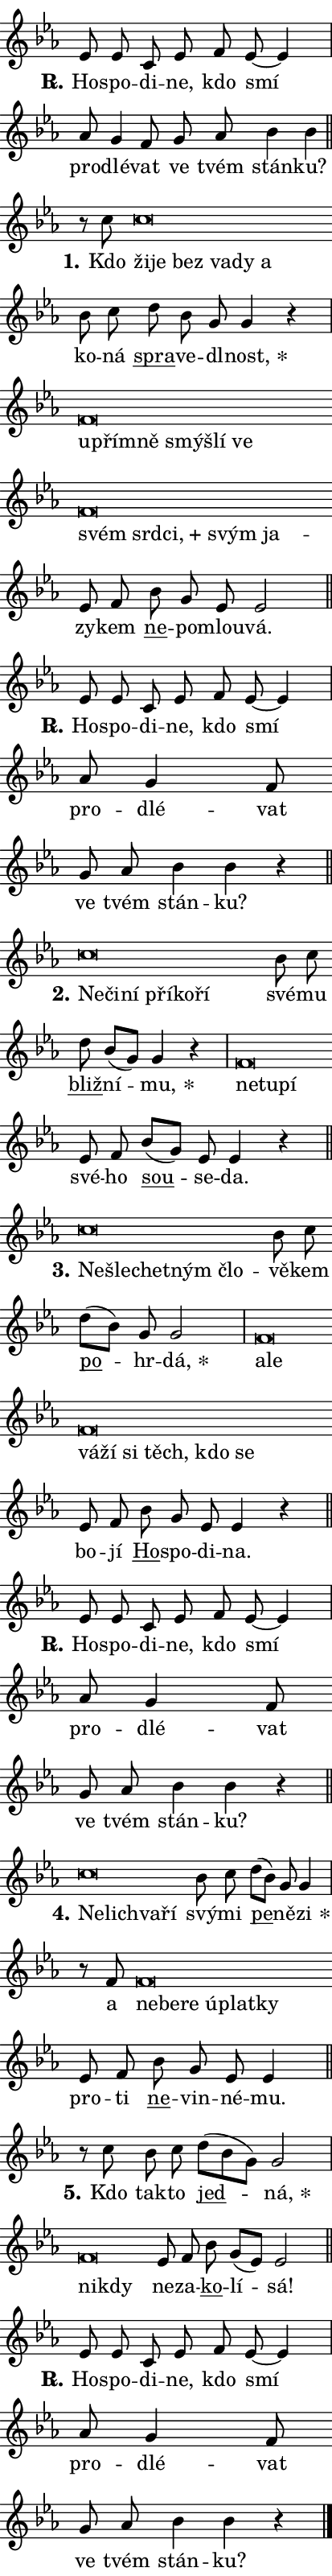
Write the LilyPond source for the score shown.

\version "2.22.1"
\header { tagline = "" }
\paper {
  indent = 0\cm
  top-margin = 0\cm
  right-margin = 0\cm
  bottom-margin = 0\cm
  left-margin = 0\cm
  paper-width = 7\cm
  page-breaking = #ly:one-page-breaking
  system-system-spacing.basic-distance = #11
  score-system-spacing.basic-distance = #11
  ragged-last = ##f
}


%% Author: Thomas Morley
%% https://lists.gnu.org/archive/html/lilypond-user/2020-05/msg00002.html
#(define (line-position grob)
"Returns position of @var[grob} in current system:
   @code{'start}, if at first time-step
   @code{'end}, if at last time-step
   @code{'middle} otherwise
"
  (let* ((col (ly:item-get-column grob))
         (ln (ly:grob-object col 'left-neighbor))
         (rn (ly:grob-object col 'right-neighbor))
         (col-to-check-left (if (ly:grob? ln) ln col))
         (col-to-check-right (if (ly:grob? rn) rn col))
         (break-dir-left
           (and
             (ly:grob-property col-to-check-left 'non-musical #f)
             (ly:item-break-dir col-to-check-left)))
         (break-dir-right
           (and
             (ly:grob-property col-to-check-right 'non-musical #f)
             (ly:item-break-dir col-to-check-right))))
        (cond ((eqv? 1 break-dir-left) 'start)
              ((eqv? -1 break-dir-right) 'end)
              (else 'middle))))

#(define (tranparent-at-line-position vctor)
  (lambda (grob)
  "Relying on @code{line-position} select the relevant enry from @var{vctor}.
Used to determine transparency,"
    (case (line-position grob)
      ((end) (not (vector-ref vctor 0)))
      ((middle) (not (vector-ref vctor 1)))
      ((start) (not (vector-ref vctor 2))))))

noteHeadBreakVisibility =
#(define-music-function (break-visibility)(vector?)
"Makes @code{NoteHead}s transparent relying on @var{break-visibility}"
#{
  \override NoteHead.transparent =
    #(tranparent-at-line-position break-visibility)
#})

#(define delete-ledgers-for-transparent-note-heads
  (lambda (grob)
    "Reads whether a @code{NoteHead} is transparent.
If so this @code{NoteHead} is removed from @code{'note-heads} from
@var{grob}, which is supposed to be @code{LedgerLineSpanner}.
As a result ledgers are not printed for this @code{NoteHead}"
    (let* ((nhds-array (ly:grob-object grob 'note-heads))
           (nhds-list
             (if (ly:grob-array? nhds-array)
                 (ly:grob-array->list nhds-array)
                 '()))
           ;; Relies on the transparent-property being done before
           ;; Staff.LedgerLineSpanner.after-line-breaking is executed.
           ;; This is fragile ...
           (to-keep
             (remove
               (lambda (nhd)
                 (ly:grob-property nhd 'transparent #f))
               nhds-list)))
      ;; TODO find a better method to iterate over grob-arrays, similiar
      ;; to filter/remove etc for lists
      ;; For now rebuilt from scratch
      (set! (ly:grob-object grob 'note-heads)  '())
      (for-each
        (lambda (nhd)
          (ly:pointer-group-interface::add-grob grob 'note-heads nhd))
        to-keep))))

hideNotes = {
  \noteHeadBreakVisibility #begin-of-line-visible
}
unHideNotes = {
  \noteHeadBreakVisibility #all-visible
}

% work-around for resetting accidentals
% https://lilypond.org/doc/v2.23/Documentation/notation/displaying-rhythms#unmetered-music
cadenzaMeasure = {
  \cadenzaOff
  \partial 1024 s1024
  \cadenzaOn
}

#(define-markup-command (accent layout props text) (markup?)
  "Underline accented syllable"
  (interpret-markup layout props
    #{\markup \override #'(offset . 4.3) \underline { #text }#}))

responsum = \markup \concat {
  "R" \hspace #-1.05 \path #0.1 #'((moveto 0 0.07) (lineto 0.9 0.8)) \hspace #0.05 "."
}

\layout {
    \context {
        \Staff
        \remove "Time_signature_engraver"
        \override LedgerLineSpanner.after-line-breaking = #delete-ledgers-for-transparent-note-heads
    }
    \context {
        \Voice {
            \override NoteHead.output-attributes = #'((class . "notehead"))
            \override Hairpin.height = #0.55
        }
    }
    \context {
        \Lyrics {
            \override StanzaNumber.output-attributes = #'((class . "stanzanumber"))
            \override LyricSpace.minimum-distance = #0.9
            \override LyricText.font-name = #"TeX Gyre Schola"
            \override LyricText.font-size = 1
            \override StanzaNumber.font-name = #"TeX Gyre Schola Bold"
            \override StanzaNumber.font-size = 1
        }
    }
}

% magnetic-lyrics.ily
%
%   written by
%     Jean Abou Samra <jean@abou-samra.fr>
%     Werner Lemberg <wl@gnu.org>
%
%   adapted by
%     Jiri Hon <jiri.hon@gmail.com>
%
% Version 2022-Apr-15

% https://www.mail-archive.com/lilypond-user@gnu.org/msg149350.html

#(define (Left_hyphen_pointer_engraver context)
   "Collect syllable-hyphen-syllable occurrences in lyrics and store
them in properties.  This engraver only looks to the left.  For
example, if the lyrics input is @code{foo -- bar}, it does the
following.

@itemize @bullet
@item
Set the @code{text} property of the @code{LyricHyphen} grob between
@q{foo} and @q{bar} to @code{foo}.

@item
Set the @code{left-hyphen} property of the @code{LyricText} grob with
text @q{foo} to the @code{LyricHyphen} grob between @q{foo} and
@q{bar}.
@end itemize

Use this auxiliary engraver in combination with the
@code{lyric-@/text::@/apply-@/magnetic-@/offset!} hook."
   (let ((hyphen #f)
         (text #f))
     (make-engraver
      (acknowledgers
       ((lyric-syllable-interface engraver grob source-engraver)
        (set! text grob)))
      (end-acknowledgers
       ((lyric-hyphen-interface engraver grob source-engraver)
        ;(when (not (grob::has-interface grob 'lyric-space-interface))
          (set! hyphen grob)));)
      ((stop-translation-timestep engraver)
       (when (and text hyphen)
         (ly:grob-set-object! text 'left-hyphen hyphen))
       (set! text #f)
       (set! hyphen #f)))))

#(define (lyric-text::apply-magnetic-offset! grob)
   "If the space between two syllables is less than the value in
property @code{LyricText@/.details@/.squash-threshold}, move the right
syllable to the left so that it gets concatenated with the left
syllable.

Use this function as a hook for
@code{LyricText@/.after-@/line-@/breaking} if the
@code{Left_@/hyphen_@/pointer_@/engraver} is active."
   (let ((hyphen (ly:grob-object grob 'left-hyphen #f)))
     (when hyphen
       (let ((left-text (ly:spanner-bound hyphen LEFT)))
         (when (grob::has-interface left-text 'lyric-syllable-interface)
           (let* ((common (ly:grob-common-refpoint grob left-text X))
                  (this-x-ext (ly:grob-extent grob common X))
                  (left-x-ext
                   (begin
                     ;; Trigger magnetism for left-text.
                     (ly:grob-property left-text 'after-line-breaking)
                     (ly:grob-extent left-text common X)))
                  ;; `delta` is the gap width between two syllables.
                  (delta (- (interval-start this-x-ext)
                            (interval-end left-x-ext)))
                  (details (ly:grob-property grob 'details))
                  (threshold (assoc-get 'squash-threshold details 0.2)))
             (when (< delta threshold)
               (let* (;; We have to manipulate the input text so that
                      ;; ligatures crossing syllable boundaries are not
                      ;; disabled.  For languages based on the Latin
                      ;; script this is essentially a beautification.
                      ;; However, for non-Western scripts it can be a
                      ;; necessity.
                      (lt (ly:grob-property left-text 'text))
                      (rt (ly:grob-property grob 'text))
                      (is-space (grob::has-interface hyphen 'lyric-space-interface))
                      (space (if is-space " " ""))
                      (space-markup (grob-interpret-markup grob " "))
                      (space-size (interval-length (ly:stencil-extent space-markup X)))
                      (extra-delta (if is-space space-size 0))
                      ;; Append new syllable.
                      (ltrt-space (if (and (string? lt) (string? rt))
                                (string-append lt space rt)
                                (make-concat-markup (list lt space rt))))
                      ;; Right-align `ltrt` to the right side.
                      (ltrt-space-markup (grob-interpret-markup
                               grob
                               (make-translate-markup
                                (cons (interval-length this-x-ext) 0)
                                (make-right-align-markup ltrt-space)))))
                 (begin
                   ;; Don't print `left-text`.
                   (ly:grob-set-property! left-text 'stencil #f)
                   ;; Set text and stencil (which holds all collected
                   ;; syllables so far) and shift it to the left.
                   (ly:grob-set-property! grob 'text ltrt-space)
                   (ly:grob-set-property! grob 'stencil ltrt-space-markup)
                   (ly:grob-translate-axis! grob (- (- delta extra-delta)) X))))))))))


#(define (lyric-hyphen::displace-bounds-first grob)
   ;; Make very sure this callback isn't triggered too early.
   (let ((left (ly:spanner-bound grob LEFT))
         (right (ly:spanner-bound grob RIGHT)))
     (ly:grob-property left 'after-line-breaking)
     (ly:grob-property right 'after-line-breaking)
     (ly:lyric-hyphen::print grob)))

squashThreshold = #0.4

\layout {
  \context {
    \Lyrics
    \consists #Left_hyphen_pointer_engraver
    \override LyricText.after-line-breaking =
      #lyric-text::apply-magnetic-offset!
    \override LyricHyphen.stencil = #lyric-hyphen::displace-bounds-first
    \override LyricText.details.squash-threshold = \squashThreshold
    \override LyricHyphen.minimum-distance = 0
    \override LyricHyphen.minimum-length = \squashThreshold
  }
}

squash = \override LyricText.details.squash-threshold = 9999
unSquash = \override LyricText.details.squash-threshold = \squashThreshold

left = \override LyricText.self-alignment-X = #LEFT
unLeft = \revert LyricText.self-alignment-X

starOffset = #(lambda (grob) 
                (let ((x_offset (ly:self-alignment-interface::aligned-on-x-parent grob)))
                  (if (= x_offset 0) 0 (+ x_offset 1.2))))

star = #(define-music-function (syllable)(string?)
"Append star separator at the end of a syllable"
#{
  \once \override LyricText.X-offset = #starOffset
  \lyricmode { \markup {
    #syllable
    \override #'((font-name . "TeX Gyre Schola Bold")) \hspace #0.2 \lower #0.65 \larger "*"
  } }
#})

starAccent = #(define-music-function (syllable)(string?)
"Append star separator at the end of a syllable and make accent"
#{
  \once \override LyricText.X-offset = #starOffset
  \lyricmode { \markup {
    \accent #syllable
    \override #'((font-name . "TeX Gyre Schola Bold")) \hspace #0.2 \lower #0.65 \larger "*"
  } }
#})

breath = #(define-music-function (syllable)(string?)
"Append breathing indicator at the end of a syllable"
#{
  \lyricmode { \markup { #syllable "+" } }
#})

optionalBreath = #(define-music-function (syllable)(string?)
"Append optional breathing indicator at the end of a syllable"
#{
  \lyricmode { \markup { #syllable "(+)" } }
#})


\score {
    <<
        \new Voice = "melody" { \cadenzaOn \key es \major \relative { es'8 es c es f es~ es4 \cadenzaMeasure \bar "|" as8 g4 f8 g as bes4 bes \cadenzaMeasure \bar "||" \break }
\relative { r8 c''8 c\breve*1/16 \hideNotes \breve*1/16 \bar "" \breve*1/16 \bar "" \breve*1/16 \bar "" \breve*1/16 \breve*1/16 \bar "" \unHideNotes bes8 c \bar "" d bes g g4 r \cadenzaMeasure \bar "|" f\breve*1/16 \hideNotes \breve*1/16 \bar "" \breve*1/16 \bar "" \breve*1/16 \bar "" \breve*1/16 \bar "" \breve*1/16 \bar "" \breve*1/16 \bar "" \breve*1/16 \bar "" \breve*1/16 \bar "" \breve*1/16 \breve*1/16 \bar "" \unHideNotes es8 f \bar "" bes g es es2 \cadenzaMeasure \bar "||" \break }
\relative { es'8 es c es \bar "" f es~ es4 \cadenzaMeasure \bar "|" as8 g4 f8 \bar "" g as bes4 bes r \cadenzaMeasure \bar "||" \break }
\relative { c''\breve*1/16 \hideNotes \breve*1/16 \bar "" \breve*1/16 \bar "" \breve*1/16 \bar "" \breve*1/16 \breve*1/16 \bar "" \unHideNotes bes8 c \bar "" d bes[( g)] g4 r \cadenzaMeasure \bar "|" f\breve*1/16 \hideNotes \breve*1/16 \breve*1/16 \bar "" \unHideNotes es8 f \bar "" bes[( g)] es es4 r \cadenzaMeasure \bar "||" \break }
\relative { c''\breve*1/16 \hideNotes \breve*1/16 \bar "" \breve*1/16 \bar "" \breve*1/16 \breve*1/16 \bar "" \unHideNotes bes8 c \bar "" d[( bes)] g g2 \cadenzaMeasure \bar "|" f\breve*1/16 \hideNotes \breve*1/16 \bar "" \breve*1/16 \bar "" \breve*1/16 \bar "" \breve*1/16 \bar "" \breve*1/16 \bar "" \breve*1/16 \breve*1/16 \bar "" \unHideNotes es8 f \bar "" bes g es es4 r \cadenzaMeasure \bar "||" \break }
\relative { es'8 es c es \bar "" f es~ es4 \cadenzaMeasure \bar "|" as8 g4 f8 \bar "" g as bes4 bes r \cadenzaMeasure \bar "||" \break }
\relative { c''\breve*1/16 \hideNotes \breve*1/16 \breve*1/16 \bar "" \unHideNotes bes8 c \bar "" d[( bes)] g g4 \cadenzaMeasure \bar "|" r8 f8 f\breve*1/16 \hideNotes \breve*1/16 \bar "" \breve*1/16 \bar "" \breve*1/16 \breve*1/16 \bar "" \unHideNotes es8 f \bar "" bes g es es4 \cadenzaMeasure \bar "||" \break }
\relative { r8 c''8 bes8 c \bar "" d[( bes g)] g2 \cadenzaMeasure \bar "|" f\breve*1/16 \hideNotes \breve*1/16 \bar "" \unHideNotes es8 f \bar "" bes g[( es)] es2 \cadenzaMeasure \bar "||" \break }
\relative { es'8 es c es \bar "" f es~ es4 \cadenzaMeasure \bar "|" as8 g4 f8 \bar "" g as bes4 bes r \cadenzaMeasure \bar "||" \break } \bar "|." }
        \new Lyrics \lyricsto "melody" { \lyricmode { \set stanza = \responsum
Ho -- spo -- di -- ne, kdo smí pro -- dlé -- vat ve tvém stán -- ku?
\set stanza = "1."
Kdo \left ži -- \squash je bez va -- dy a \unLeft \unSquash ko -- ná \markup \accent spra -- ve -- dl -- \star nost, \left u -- \squash přím -- ně smý -- šlí ve svém srd -- \breath "ci," svým ja -- \unLeft \unSquash zy -- kem \markup \accent ne -- po -- mlou -- vá.
\set stanza = \responsum
Ho -- spo -- di -- ne, kdo smí pro -- dlé -- vat ve tvém stán -- ku?
\set stanza = "2."
\left Ne -- \squash či -- ní pří -- ko -- ří \unLeft \unSquash své -- mu \markup \accent bliž -- ní -- \star mu, \left ne -- \squash tu -- pí \unLeft \unSquash své -- ho \markup \accent sou -- se -- da.
\set stanza = "3."
\left Ne -- \squash šle -- chet -- ným člo -- \unLeft \unSquash vě -- kem \markup \accent po -- hr -- \star dá, \left a -- \squash le vá -- ží si těch, kdo se \unLeft \unSquash bo -- jí \markup \accent Ho -- spo -- di -- na.
\set stanza = \responsum
Ho -- spo -- di -- ne, kdo smí pro -- dlé -- vat ve tvém stán -- ku?
\set stanza = "4."
\left Ne -- \squash lichva -- ří \unLeft \unSquash svý -- mi \markup \accent pe -- ně -- \star zi a \left ne -- \squash be -- re úplat -- ky \unLeft \unSquash pro -- ti \markup \accent ne -- vin -- né -- mu.
\set stanza = "5."
Kdo tak -- to \markup \accent jed -- \star ná, \left ni -- \squash kdy \unLeft \unSquash ne -- za -- \markup \accent ko -- lí -- sá!
\set stanza = \responsum
Ho -- spo -- di -- ne, kdo smí pro -- dlé -- vat ve tvém stán -- ku? } }
    >>
    \layout {}
}
